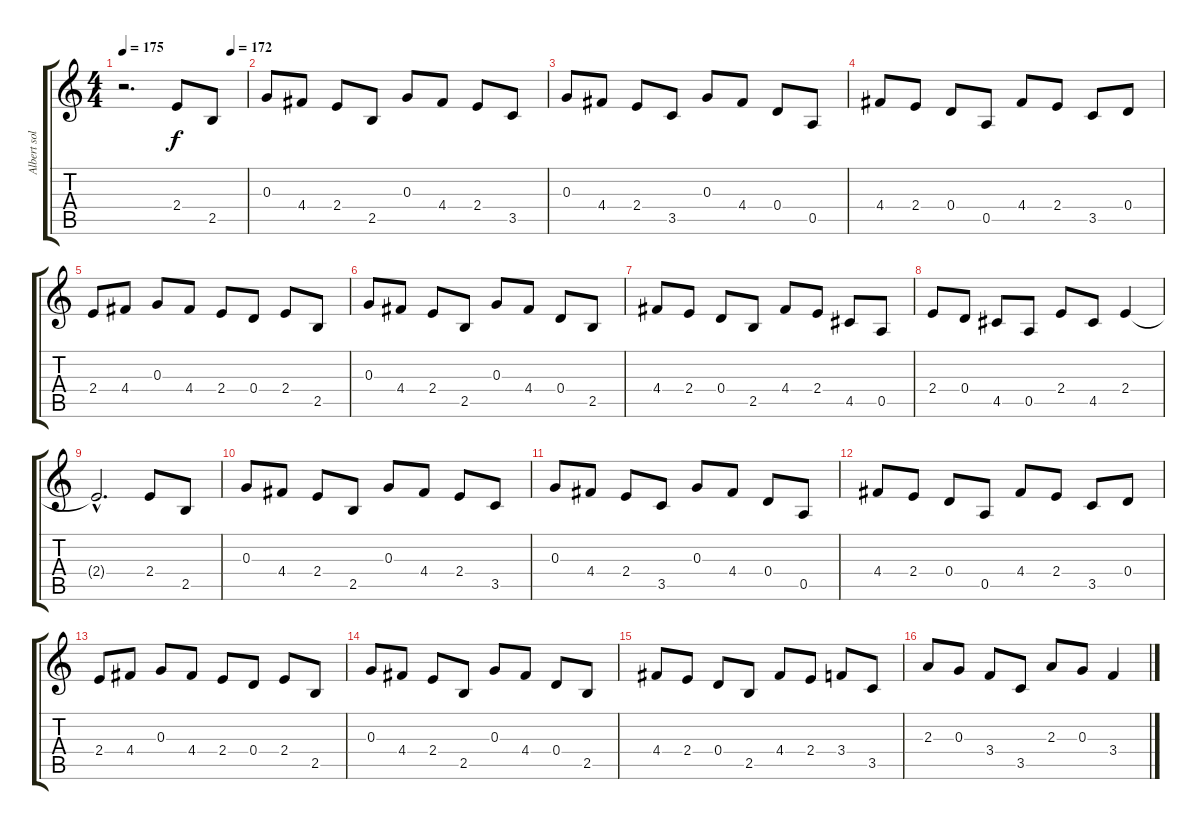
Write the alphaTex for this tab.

\track ("Albert solo" "Albert sol") {instrument overdrivenguitar}
\staff {score tabs}
\tuning (E4 B3 G3 D3 A2 E2) {hide}
\ts (4 4)
\tempo 175
\tempo (172 0.875)
\clef g2
\ks c
r.2{d dy f} 2.4.8{volume 12} 2.5.8 |
0.3.8 4.4.8 2.4.8 2.5.8 0.3.8 4.4.8 2.4.8 3.5.8 |
0.3.8 4.4.8 2.4.8 3.5.8 0.3.8 4.4.8 0.4.8 0.5.8 |
4.4.8 2.4.8 0.4.8 0.5.8 4.4.8 2.4.8 3.5.8 0.4.8 |
2.4.8 4.4.8 0.3.8 4.4.8 2.4.8 0.4.8 2.4.8 2.5.8 |
0.3.8 4.4.8 2.4.8 2.5.8 0.3.8 4.4.8 0.4.8 2.5.8 |
4.4.8 2.4.8 0.4.8 2.5.8 4.4.8 2.4.8 4.5.8 0.5.8 |
2.4.8 0.4.8 4.5.8 0.5.8 2.4.8 4.5.8 2.4.4 |
2.4{hac t}.2{d} 2.4.8 2.5.8 |
0.3.8 4.4.8 2.4.8 2.5.8 0.3.8 4.4.8 2.4.8 3.5.8 |
0.3.8 4.4.8 2.4.8 3.5.8 0.3.8 4.4.8 0.4.8 0.5.8 |
4.4.8 2.4.8 0.4.8 0.5.8 4.4.8 2.4.8 3.5.8 0.4.8 |
2.4.8 4.4.8 0.3.8 4.4.8 2.4.8 0.4.8 2.4.8 2.5.8 |
0.3.8 4.4.8 2.4.8 2.5.8 0.3.8 4.4.8 0.4.8 2.5.8 |
4.4.8 2.4.8 0.4.8 2.5.8 4.4.8 2.4.8 3.4.8 3.5.8 |
2.3.8 0.3.8 3.4.8 3.5.8 2.3.8 0.3.8 3.4.4
